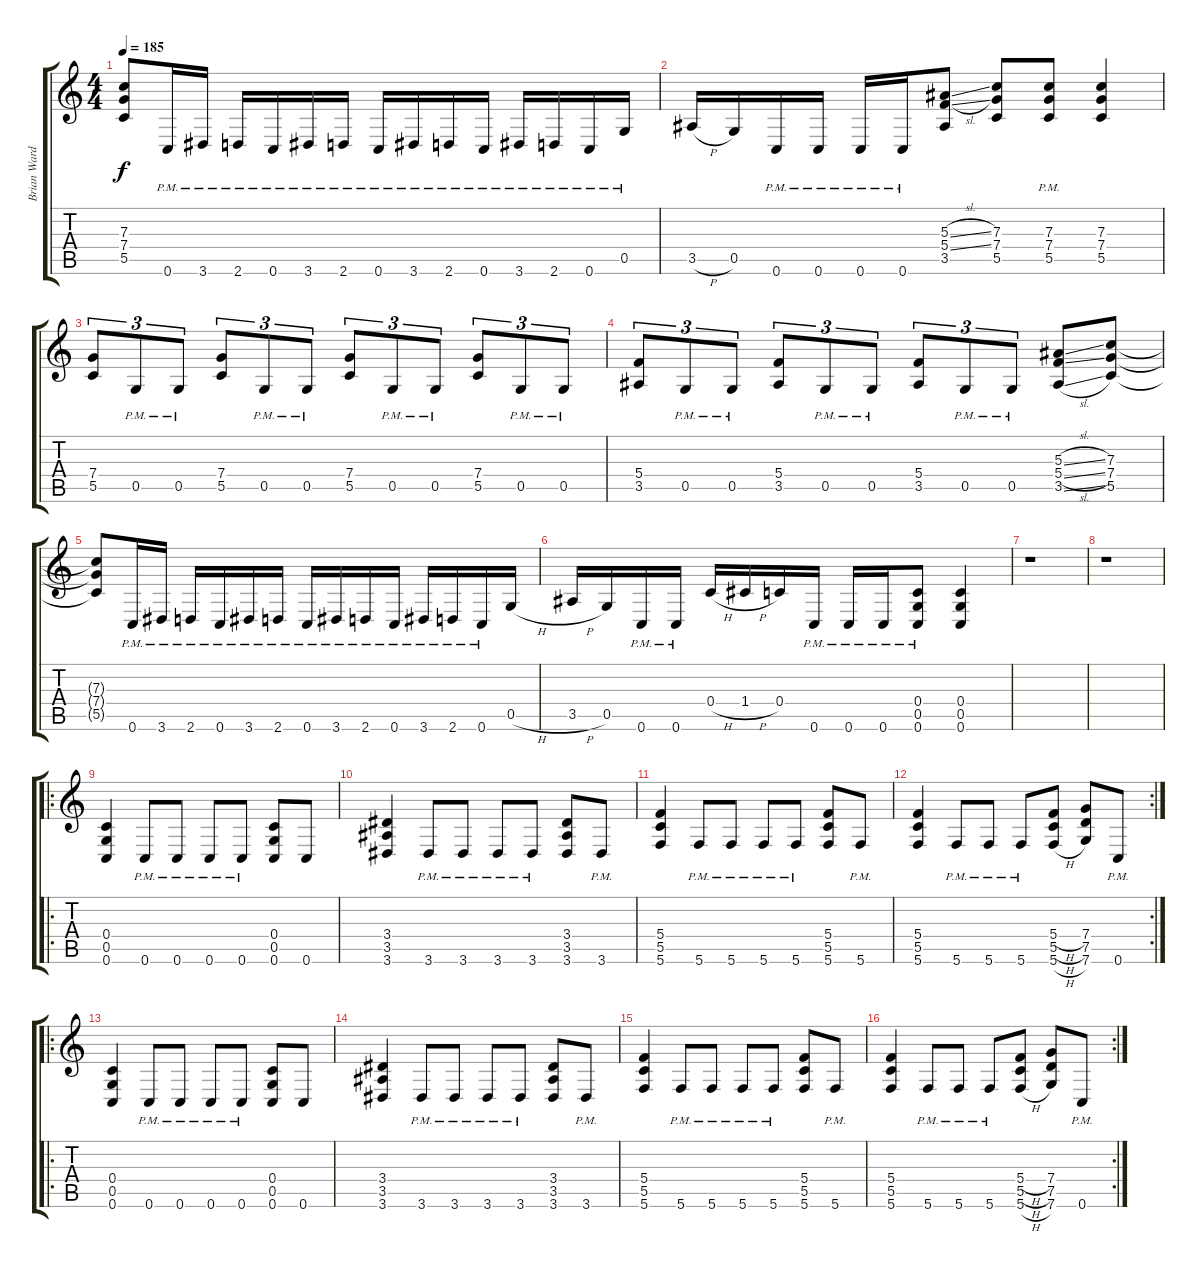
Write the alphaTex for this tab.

\track ("Brian Ward" "Brian Ward") {instrument distortionguitar}
\staff {score tabs}
\tuning (D4 A3 F3 C3 G2 C2) {hide}
\ts (4 4)
\tempo 185
\clef g2
\ks c
(7.3{t} 7.4{t} 5.5{t}).8{dy f} 0.6{pm}.16 3.6{pm}.16 2.6{pm}.16 0.6{pm}.16 3.6{pm}.16 2.6{pm}.16 0.6{pm}.16 3.6{pm}.16 2.6{pm}.16 0.6{pm}.16 3.6{pm}.16 2.6{pm}.16 0.6{pm}.16 0.5{pm}.16 |
3.5{h}.16 0.5.16 0.6{pm}.16 0.6{pm}.16 0.6{pm}.16 0.6{pm}.16 (5.3{sl} 5.4{sl} 3.5).8 (7.3 7.4 5.5).8 (7.3 7.4 5.5{pm}).8 (7.3 7.4 5.5).4 |
(7.4 5.5).8{tu (3 2)} 0.5{pm}.8{tu (3 2)} 0.5{pm}.8{tu (3 2)} (7.4 5.5).8{tu (3 2)} 0.5{pm}.8{tu (3 2)} 0.5{pm}.8{tu (3 2)} (7.4 5.5).8{tu (3 2)} 0.5{pm}.8{tu (3 2)} 0.5{pm}.8{tu (3 2)} (7.4 5.5).8{tu (3 2)} 0.5{pm}.8{tu (3 2)} 0.5{pm}.8{tu (3 2)} |
(5.4 3.5).8{tu (3 2)} 0.5{pm}.8{tu (3 2)} 0.5{pm}.8{tu (3 2)} (5.4 3.5).8{tu (3 2)} 0.5{pm}.8{tu (3 2)} 0.5{pm}.8{tu (3 2)} (5.4 3.5).8{tu (3 2)} 0.5{pm}.8{tu (3 2)} 0.5{pm}.8{tu (3 2)} (5.3{sl} 5.4{sl} 3.5{sl}).8 (7.3 7.4 5.5).8 |
(7.3{t} 7.4{t} 5.5{t}).8 0.6{pm}.16 3.6{pm}.16 2.6{pm}.16 0.6{pm}.16 3.6{pm}.16 2.6{pm}.16 0.6{pm}.16 3.6{pm}.16 2.6{pm}.16 0.6{pm}.16 3.6{pm}.16 2.6{pm}.16 0.6{pm}.16 0.5{h}.16 |
3.5{h}.16 0.5.16 0.6{pm}.16 0.6{pm}.16 0.4{h}.16 1.4{h}.16 0.4.16 0.6{pm}.16 0.6{pm}.16 0.6{pm}.16 (0.4 0.5 0.6{pm}).8 (0.4 0.5 0.6).4 |
r.1 |
r.1 |
\ro
(0.4 0.5 0.6).4 0.6{pm}.8 0.6{pm}.8 0.6{pm}.8 0.6{pm}.8 (0.4 0.5 0.6).8 0.6.8 |
(3.4 3.5 3.6).4 3.6{pm}.8 3.6{pm}.8 3.6{pm}.8 3.6{pm}.8 (3.4 3.5 3.6).8 3.6{pm}.8 |
(5.4 5.5 5.6).4 5.6{pm}.8 5.6{pm}.8 5.6{pm}.8 5.6{pm}.8 (5.4 5.5 5.6).8 5.6{pm}.8 |
\rc 2
(5.4 5.5 5.6).4 5.6{pm}.8 5.6{pm}.8 5.6{pm}.8 (5.4{h} 5.5{h} 5.6{h}).8 (7.4 7.5 7.6).8 0.6{pm}.8 |
\ro
(0.4 0.5 0.6).4 0.6{pm}.8 0.6{pm}.8 0.6{pm}.8 0.6{pm}.8 (0.4 0.5 0.6).8 0.6.8 |
(3.4 3.5 3.6).4 3.6{pm}.8 3.6{pm}.8 3.6{pm}.8 3.6{pm}.8 (3.4 3.5 3.6).8 3.6{pm}.8 |
(5.4 5.5 5.6).4 5.6{pm}.8 5.6{pm}.8 5.6{pm}.8 5.6{pm}.8 (5.4 5.5 5.6).8 5.6{pm}.8 |
\rc 2
(5.4 5.5 5.6).4 5.6{pm}.8 5.6{pm}.8 5.6{pm}.8 (5.4{h} 5.5{h} 5.6{h}).8 (7.4 7.5 7.6).8 0.6{pm}.8
